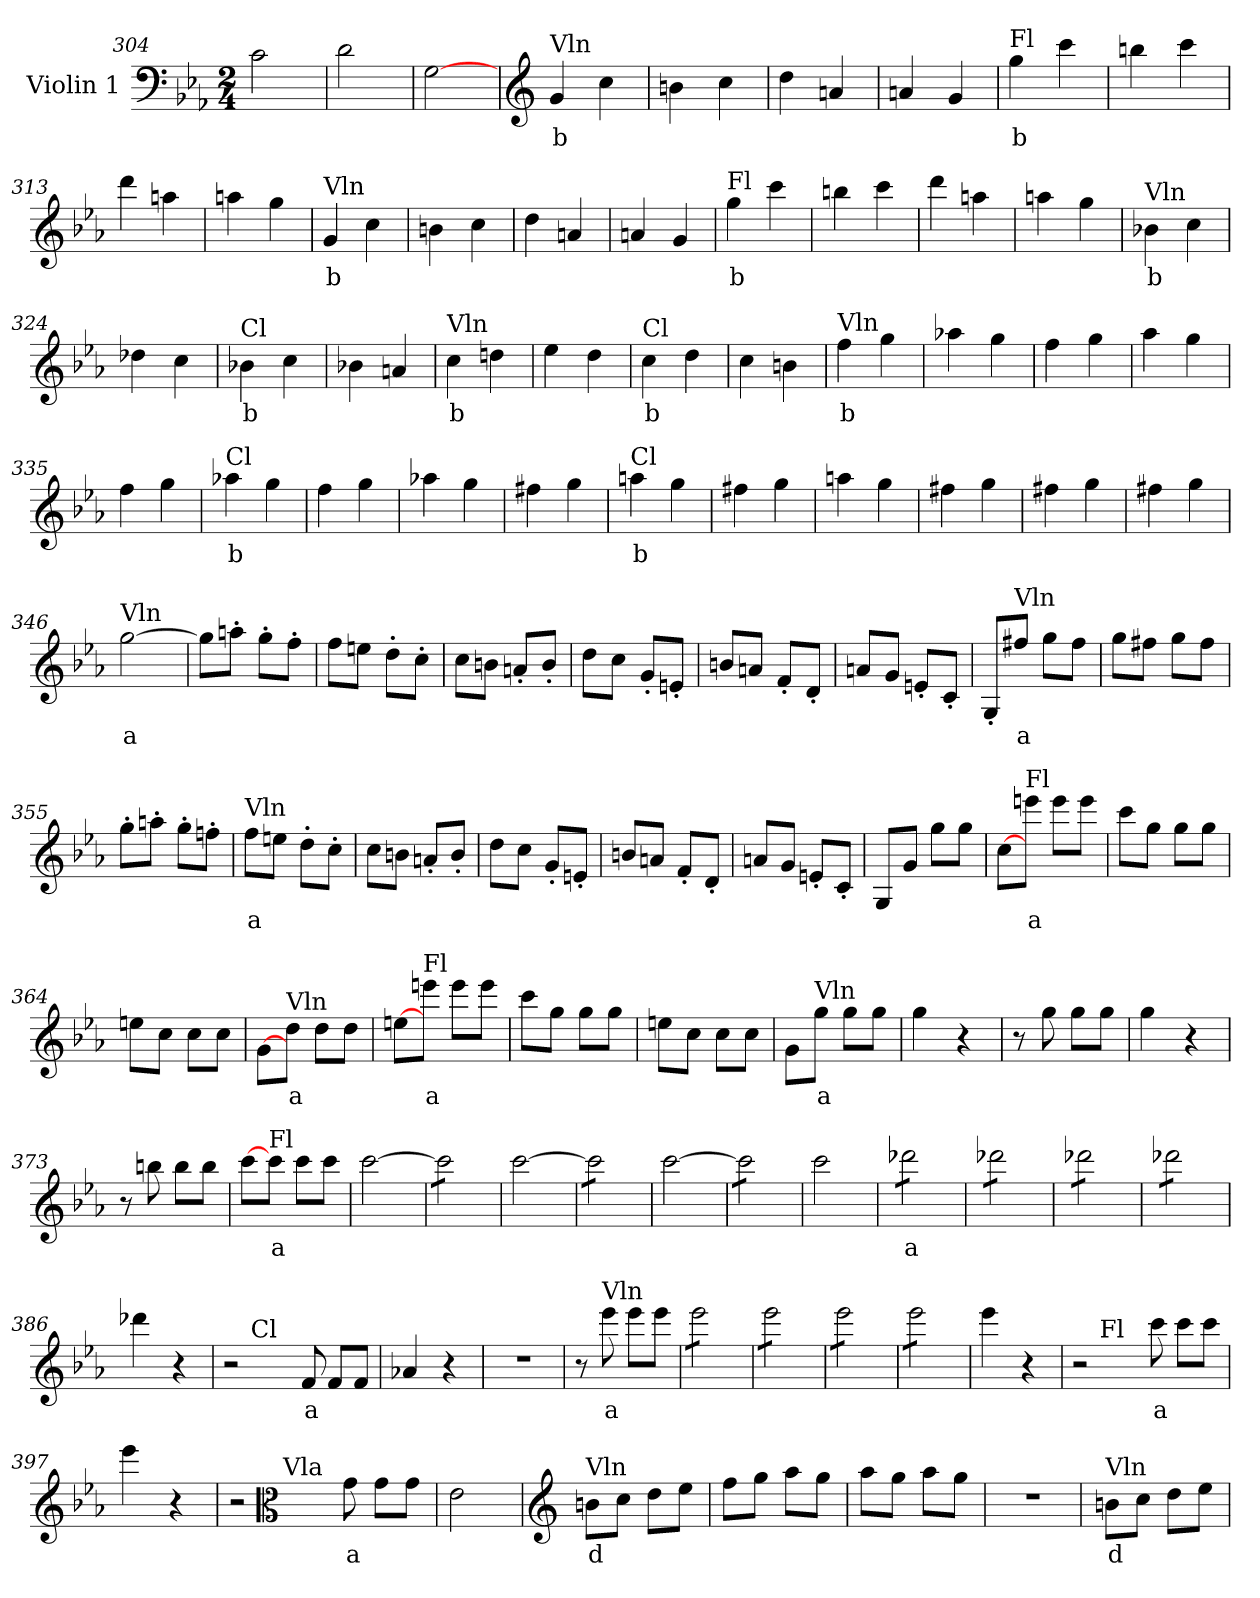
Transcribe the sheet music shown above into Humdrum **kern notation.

**kern	**text
*part1	*part1
*staff1	*staff1
*I"Violin 1	*
*I'Vln 1	*
*clefF4	*
*k[b-e-a-]	*
*M2/4	*
=304	=304
2c	.
=305	=305
2d	.
=306	=306
[2G	.
=307	=307
*clefG2	*
!LO:TX:a:t=Vln	!
!	!LO:LY:color=#FF0000
4g	b
4cc	.
=308	=308
4bn	.
4cc	.
=309	=309
4dd	.
4an	.
=310	=310
4an	.
4g	.
=311	=311
!LO:TX:a:t=Fl	!
!	!LO:LY:color=#FF0000
4gg	b
4ccc	.
=312	=312
4bbn	.
4ccc	.
=313	=313
4ddd	.
4aan	.
=314	=314
4aan	.
4gg	.
=315	=315
!LO:TX:a:t=Vln	!
!	!LO:LY:color=#FF0000
4g	b
4cc	.
=316	=316
4bn	.
4cc	.
=317	=317
4dd	.
4an	.
=318	=318
4an	.
4g	.
=319	=319
!LO:TX:a:t=Fl	!
!	!LO:LY:color=#FF0000
4gg	b
4ccc	.
=320	=320
4bbn	.
4ccc	.
=321	=321
4ddd	.
4aan	.
=322	=322
4aan	.
4gg	.
=323	=323
!LO:TX:a:t=Vln	!
!	!LO:LY:color=#FF0000
4b-X	b
4cc	.
=324	=324
4dd-X	.
4cc	.
=325	=325
!LO:TX:a:t=Cl	!
!	!LO:LY:color=#FF0000
4b-X	b
4cc	.
=326	=326
4b-X	.
4a	.
=327	=327
!LO:TX:a:t=Vln	!
!	!LO:LY:color=#FF0000
4cc	b
4ddn	.
=328	=328
4ee-	.
4dd	.
=329	=329
!LO:TX:a:t=Cl	!
!	!LO:LY:color=#FF0000
4cc	b
4dd	.
=330	=330
4cc	.
4b	.
=331	=331
!LO:TX:a:t=Vln	!
!	!LO:LY:color=#FF0000
4ff	b
4gg	.
=332	=332
4aa-X	.
4gg	.
=333	=333
4ff	.
4gg	.
=334	=334
4aa-	.
4gg	.
=335	=335
4ff	.
4gg	.
=336	=336
!LO:TX:a:t=Cl	!
!	!LO:LY:color=#FF0000
4aa-X	b
4gg	.
=337	=337
4ff	.
4gg	.
=338	=338
4aa-X	.
4gg	.
=339	=339
4ff#X	.
4gg	.
=340	=340
!LO:TX:a:t=Cl	!
!	!LO:LY:color=#FF0000
4aa	b
4gg	.
=341	=341
4ff#X	.
4gg	.
=342	=342
4aa	.
4gg	.
=343	=343
4ff#X	.
4gg	.
=344	=344
4ff#X	.
4gg	.
=345	=345
4ff#X	.
4gg	.
=346	=346
!LO:TX:a:t=Vln	!
!	!LO:LY:color=#FF0000
[2gg	a
=347	=347
8gg\L]	.
8aan'\J	.
8gg'\L	.
8ff'\J	.
=348	=348
8ff\L	.
8een\J	.
8dd'\L	.
8cc'\J	.
=349	=349
8cc\L	.
8bn\J	.
8an'/L	.
8b'/J	.
=350	=350
8dd\L	.
8cc\J	.
8g'/L	.
8en'/J	.
=351	=351
8bn/L	.
8an/J	.
8f'/L	.
8d'/J	.
=352	=352
8an/L	.
8g/J	.
8en'/L	.
8c'/J	.
=353	=353
8G'/L	.
!LO:TX:a:t=Vln	!
!	!LO:LY:color=#FF0000
8ff#X/J	a
8gg\L	.
8ff#\J	.
=354	=354
8gg\L	.
8ff#X\J	.
8gg\L	.
8ff#\J	.
=355	=355
8gg'\L	.
8aan'\J	.
8gg'\L	.
8ffn'\J	.
=356	=356
!LO:TX:a:t=Vln	!
!	!LO:LY:color=#FF0000
8ff\L	a
8een\J	.
8dd'\L	.
8cc'\J	.
=357	=357
8cc\L	.
8bn\J	.
8an'/L	.
8b'/J	.
=358	=358
8dd\L	.
8cc\J	.
8g'/L	.
8en'/J	.
=359	=359
8bn/L	.
8an/J	.
8f'/L	.
8d'/J	.
=360	=360
8an/L	.
8g/J	.
8en'/L	.
8c'/J	.
=361	=361
8G/L	.
8g/J	.
8gg\L	.
8gg\J	.
=362	=362
[8cc\L	.
!LO:TX:a:t=Fl	!
!	!LO:LY:color=#FF0000
8eeen\J	a
8eee\L	.
8eee\J	.
=363	=363
8ccc\L	.
8gg\J	.
8gg\L	.
8gg\J	.
=364	=364
8een\L	.
8cc\J	.
8cc\L	.
8cc\J	.
=365	=365
[8g\L	.
!LO:TX:a:t=Vln	!
!	!LO:LY:color=#FF0000
8dd\J	a
8dd\L	.
8dd\J	.
=366	=366
[8een\L	.
!LO:TX:a:t=Fl	!
!	!LO:LY:color=#FF0000
8eeen\J	a
8eee\L	.
8eee\J	.
=367	=367
8ccc\L	.
8gg\J	.
8gg\L	.
8gg\J	.
=368	=368
8een\L	.
8cc\J	.
8cc\L	.
8cc\J	.
=369	=369
8g\L	.
!LO:TX:a:t=Vln	!
!	!LO:LY:color=#FF0000
8gg\J	a
8gg\L	.
8gg\J	.
=370	=370
4gg	.
4r	.
=371	=371
8r	.
8gg	.
8gg\L	.
8gg\J	.
=372	=372
4gg	.
4r	.
=373	=373
8r	.
8bbn\	.
8bb\L	.
8bb\J	.
=374	=374
[8ccc\L	.
!LO:TX:a:t=Fl	!
!	!LO:LY:color=#FF0000
8ccc\J	a
8ccc\L	.
8ccc\J	.
=375	=375
[2ccc	.
=376	=376
*tremolo	*
8ccc]L	.
8ccc	.
8ccc	.
8cccJ	.
*Xtremolo	*
=377	=377
[2ccc	.
=378	=378
*tremolo	*
8ccc]L	.
8ccc	.
8ccc	.
8cccJ	.
*Xtremolo	*
=379	=379
[2ccc	.
=380	=380
*tremolo	*
8ccc]L	.
8ccc	.
8ccc	.
8cccJ	.
*Xtremolo	*
=381	=381
2ccc	.
=382	=382
!LO:TX:a:t=Vln	!
!	!LO:LY:color=#FF0000
*tremolo	*
8ddd-XL	a
8ddd-X	.
8ddd-X	.
8ddd-XJ	.
=383	=383
8ddd-XL	.
8ddd-X	.
8ddd-X	.
8ddd-XJ	.
=384	=384
8ddd-XL	.
8ddd-X	.
8ddd-X	.
8ddd-XJ	.
=385	=385
8ddd-XL	.
8ddd-X	.
8ddd-X	.
8ddd-XJ	.
*Xtremolo	*
=386	=386
4ddd-X	.
4r	.
=387	=387
*^	*
2r	8ryy	.
!	!LO:TX:a:t=Cl	!
.	2.ryy	.
!	!	!LO:LY:color=#FF0000
8f	.	a
8f/L	.	.
8f/J	.	.
*v	*v	*
=388	=388
4a-X	.
4r	.
=389	=389
2r	.
=390	=390
8r	.
!LO:TX:a:t=Vln	!
!	!LO:LY:color=#FF0000
8eee-\	a
8eee-\L	.
8eee-\J	.
=391	=391
*tremolo	*
8eee-\L	.
8eee-\	.
8eee-\	.
8eee-\J	.
=392	=392
8eee-\L	.
8eee-\	.
8eee-\	.
8eee-\J	.
=393	=393
8eee-\L	.
8eee-\	.
8eee-\	.
8eee-\J	.
=394	=394
8eee-\L	.
8eee-\	.
8eee-\	.
8eee-\J	.
*Xtremolo	*
=395	=395
4eee-\	.
4r	.
=396	=396
*^	*
2r	8ryy	.
!	!LO:TX:a:t=Fl	!
.	2.ryy	.
!	!	!LO:LY:color=#FF0000
8ccc	.	a
8ccc\L	.	.
8ccc\J	.	.
*v	*v	*
=397	=397
4eee-	.
4r	.
=398	=398
*^	*
2r	8ryy	.
*clefC3	*	*
!	!LO:TX:a:t=Vla	!
.	2.ryy	.
!	!	!LO:LY:color=#FF0000
8g	.	a
8g\L	.	.
8g\J	.	.
*v	*v	*
=399	=399
2e-	.
=400	=400
*clefG2	*
!LO:TX:a:t=Vln	!
!	!LO:LY:color=#FF0000
8bn\L	d
8cc\J	.
8dd\L	.
8ee-\J	.
=401	=401
8ff\L	.
8gg\J	.
8aa-\L	.
8gg\J	.
=402	=402
8aa-\L	.
8gg\J	.
8aa-\L	.
8gg\J	.
=403	=403
2r	.
=404	=404
!LO:TX:a:t=Vln	!
!	!LO:LY:color=#FF0000
8bn\L	d
8cc\J	.
8dd\L	.
8ee-\J	.
=	=
*-	*-
